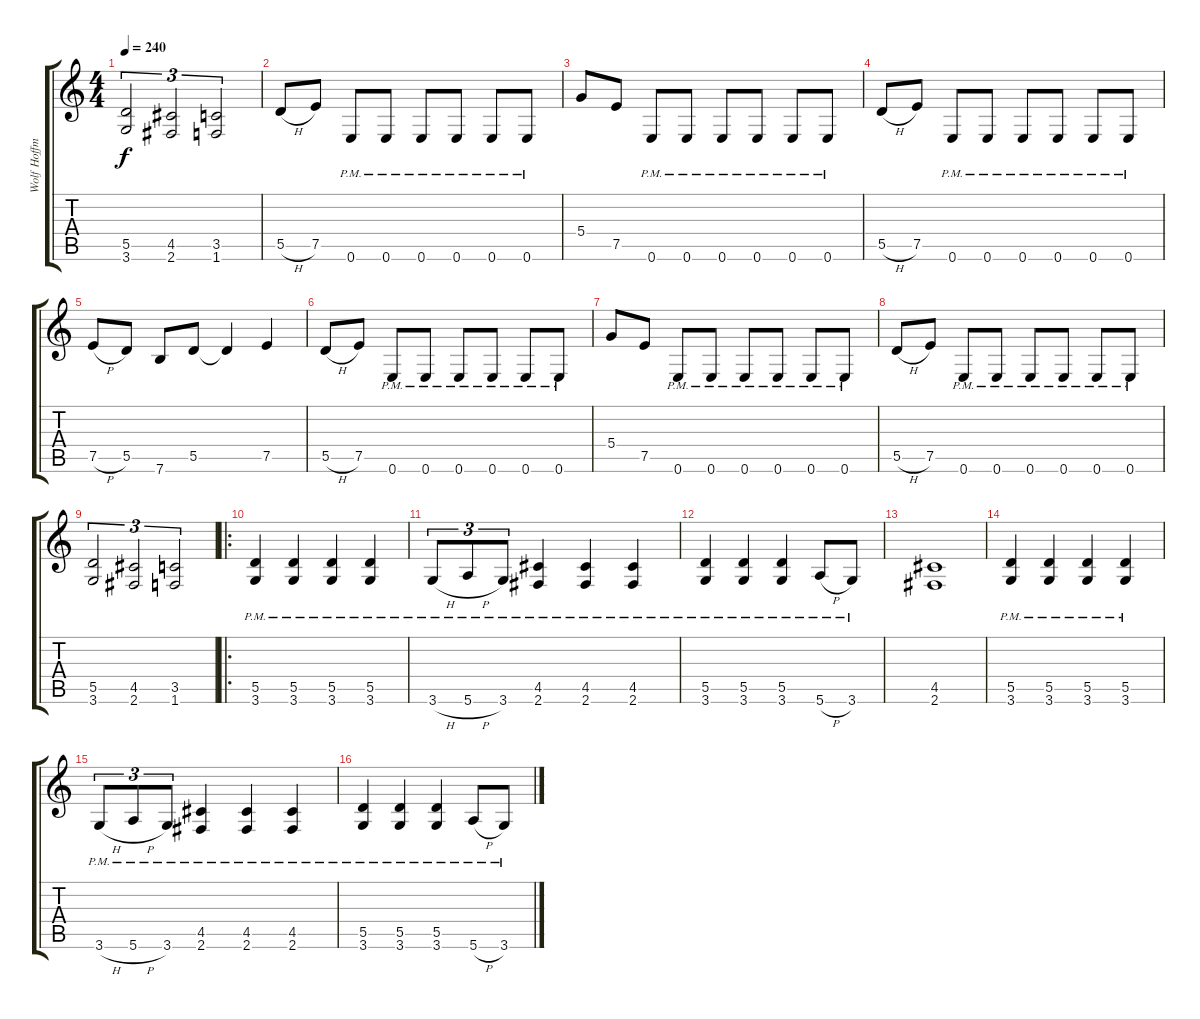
\track ("Wolf Hoffmann" "Wolf Hoffm") {instrument acousticguitarsteel}
\staff {score tabs}
\tuning (E4 B3 G3 D3 A2 E2) {hide}
\ts (4 4)
\tempo 240
\clef g2
\ks c
(5.5 3.6).2{tu (3 2) dy f} (4.5 2.6).2{tu (3 2)} (3.5 1.6).2{tu (3 2)} |
5.5{h}.8 7.5.8 0.6{pm}.8 0.6{pm}.8 0.6{pm}.8 0.6{pm}.8 0.6{pm}.8 0.6{pm}.8 |
5.4.8 7.5.8 0.6{pm}.8 0.6{pm}.8 0.6{pm}.8 0.6{pm}.8 0.6{pm}.8 0.6{pm}.8 |
5.5{h}.8 7.5.8 0.6{pm}.8 0.6{pm}.8 0.6{pm}.8 0.6{pm}.8 0.6{pm}.8 0.6{pm}.8 |
7.5{h}.8 5.5.8 7.6.8 5.5.8 5.5{t}.4 7.5.4 |
5.5{h}.8 7.5.8 0.6{pm}.8 0.6{pm}.8 0.6{pm}.8 0.6{pm}.8 0.6{pm}.8 0.6{pm}.8 |
5.4.8 7.5.8 0.6{pm}.8 0.6{pm}.8 0.6{pm}.8 0.6{pm}.8 0.6{pm}.8 0.6{pm}.8 |
5.5{h}.8 7.5.8 0.6{pm}.8 0.6{pm}.8 0.6{pm}.8 0.6{pm}.8 0.6{pm}.8 0.6{pm}.8 |
(5.5 3.6).2{tu (3 2)} (4.5 2.6).2{tu (3 2)} (3.5 1.6).2{tu (3 2)} |
\ro
(5.5{pm} 3.6{pm}).4 (5.5{pm} 3.6{pm}).4 (5.5{pm} 3.6{pm}).4 (5.5{pm} 3.6{pm}).4 |
3.6{h pm}.8{tu (3 2)} 5.6{h pm}.8{tu (3 2)} 3.6{pm}.8{tu (3 2)} (4.5{pm} 2.6{pm}).4 (4.5{pm} 2.6{pm}).4 (4.5{pm} 2.6{pm}).4 |
(5.5{pm} 3.6{pm}).4 (5.5{pm} 3.6{pm}).4 (5.5{pm} 3.6{pm}).4 5.6{h pm}.8 3.6{pm}.8 |
(4.5 2.6).1 |
(5.5{pm} 3.6{pm}).4 (5.5{pm} 3.6{pm}).4 (5.5{pm} 3.6{pm}).4 (5.5{pm} 3.6{pm}).4 |
3.6{h pm}.8{tu (3 2)} 5.6{h pm}.8{tu (3 2)} 3.6{pm}.8{tu (3 2)} (4.5{pm} 2.6{pm}).4 (4.5{pm} 2.6{pm}).4 (4.5{pm} 2.6{pm}).4 |
(5.5{pm} 3.6{pm}).4 (5.5{pm} 3.6{pm}).4 (5.5{pm} 3.6{pm}).4 5.6{h pm}.8 3.6{pm}.8
